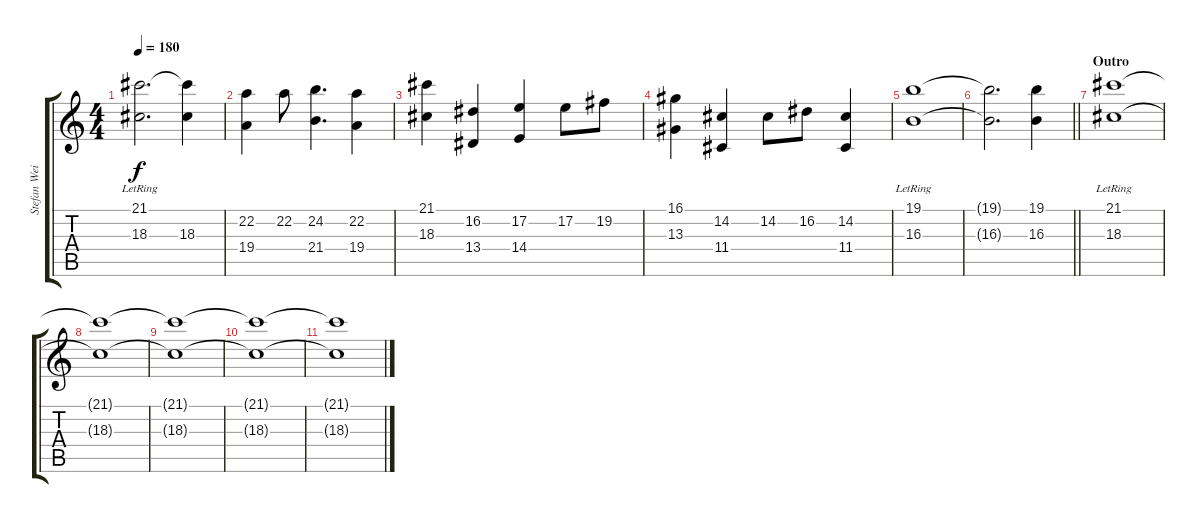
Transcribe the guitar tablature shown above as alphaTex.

\track ("Stefan Weiler - R Hand" "Stefan Wei") {instrument electricgrandpiano}
\staff {score tabs}
\tuning (E4 B3 G3 D3 A2 E2) {hide}
\ts (4 4)
\tempo 180
\clef g2
\ks c
(21.1{lr} 18.3).2{d dy f} (21.1{t} 18.3).4 |
(22.2 19.4).4 22.2.8 (24.2 21.4).4{d} (22.2 19.4).4 |
(21.1 18.3).4 (16.2 13.4).4 (17.2 14.4).4 17.2.8 19.2.8 |
(16.1 13.3).4 (14.2 11.4).4 14.2.8 16.2.8 (14.2 11.4).4 |
(19.1{lr} 16.3{lr}).1 |
\barLineRight lightlight
(19.1{t} 16.3{t}).2{d} (19.1 16.3).4 |
\section ("" "Outro")
(21.1{lr} 18.3{lr}).1 |
(21.1{t} 18.3{t}).1{volume 0} |
(21.1{t} 18.3{t}).1 |
(21.1{t} 18.3{t}).1 |
(21.1{t} 18.3{t}).1
